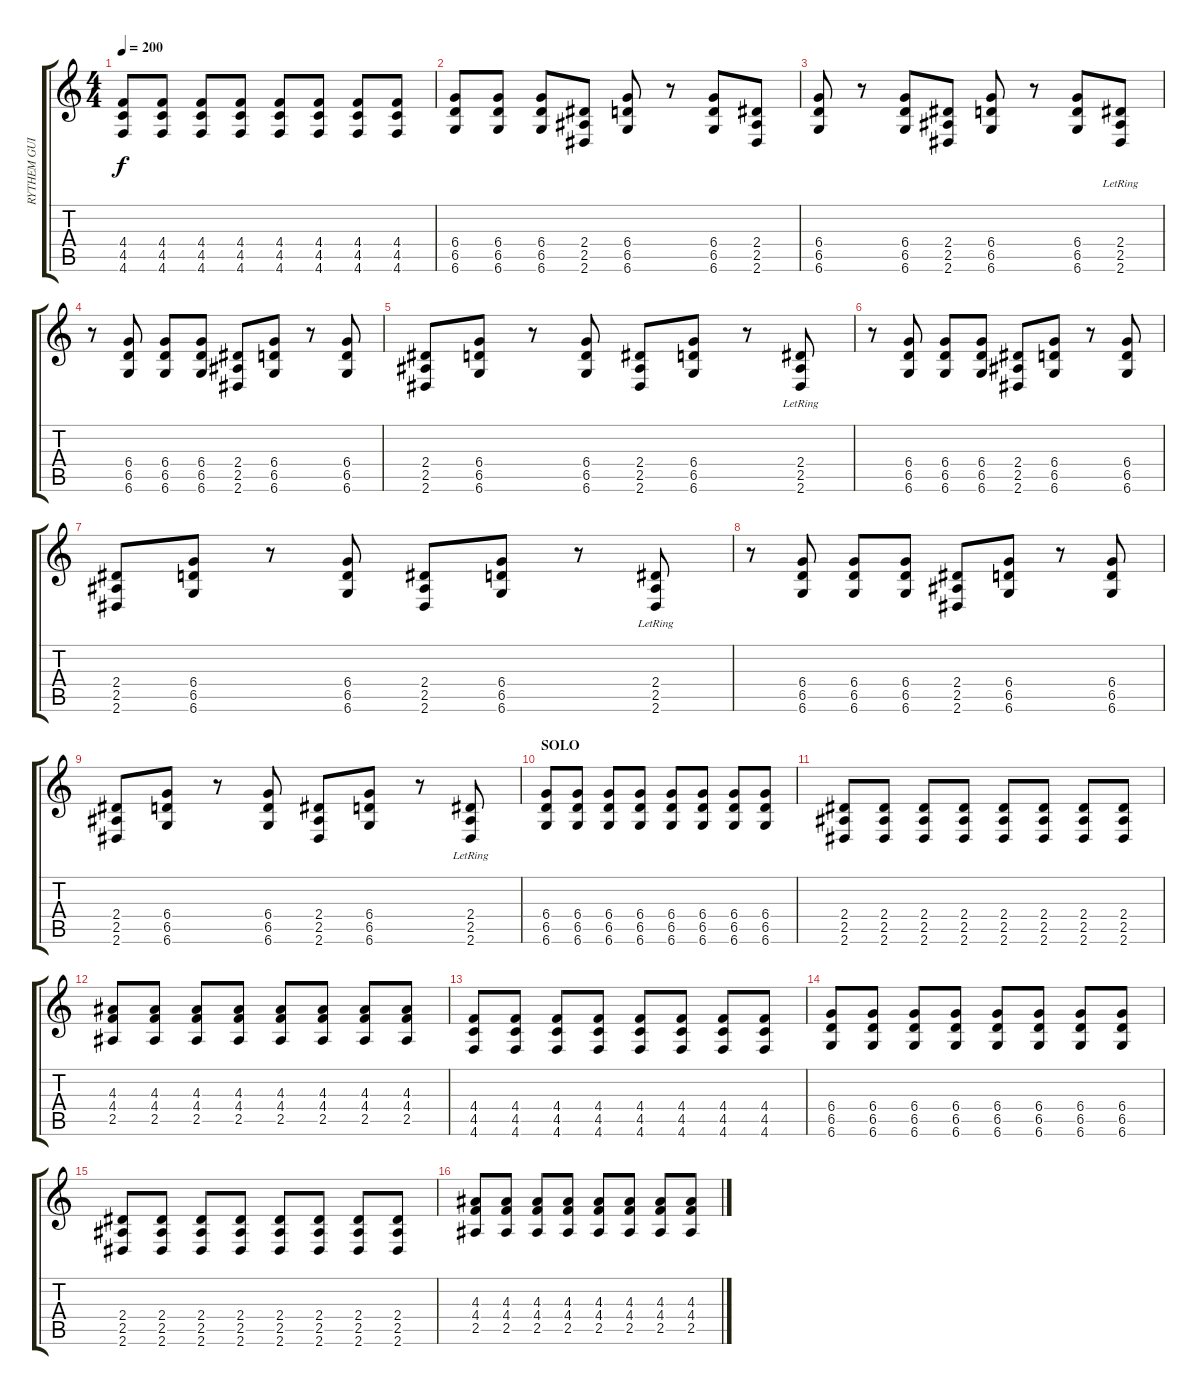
\track ("RYTHEM GUITAR" "RYTHEM GUI") {instrument distortionguitar}
\staff {score tabs}
\tuning (Eb4 Bb3 Gb3 Db3 Ab2 Db2) {hide}
\ts (4 4)
\tempo 200
\clef g2
\ks c
(4.4 4.5 4.6).8{dy f} (4.4 4.5 4.6).8 (4.4 4.5 4.6).8 (4.4 4.5 4.6).8 (4.4 4.5 4.6).8 (4.4 4.5 4.6).8 (4.4 4.5 4.6).8 (4.4 4.5 4.6).8 |
(6.4 6.5 6.6).8 (6.4 6.5 6.6).8 (6.4 6.5 6.6).8 (2.4 2.5 2.6).8 (6.4 6.5 6.6).8 r.8 (6.4 6.5 6.6).8 (2.4 2.5 2.6).8 |
(6.4 6.5 6.6).8 r.8 (6.4 6.5 6.6).8 (2.4 2.5 2.6).8 (6.4 6.5 6.6).8 r.8 (6.4 6.5 6.6).8 (2.4{lr} 2.5{lr} 2.6{lr}).8 |
r.8 (6.4 6.5 6.6).8 (6.4 6.5 6.6).8 (6.4 6.5 6.6).8 (2.4 2.5 2.6).8 (6.4 6.5 6.6).8 r.8 (6.4 6.5 6.6).8 |
(2.4 2.5 2.6).8 (6.4 6.5 6.6).8 r.8 (6.4 6.5 6.6).8 (2.4 2.5 2.6).8 (6.4 6.5 6.6).8 r.8 (2.4{lr} 2.5{lr} 2.6{lr}).8 |
r.8 (6.4 6.5 6.6).8 (6.4 6.5 6.6).8 (6.4 6.5 6.6).8 (2.4 2.5 2.6).8 (6.4 6.5 6.6).8 r.8 (6.4 6.5 6.6).8 |
(2.4 2.5 2.6).8 (6.4 6.5 6.6).8 r.8 (6.4 6.5 6.6).8 (2.4 2.5 2.6).8 (6.4 6.5 6.6).8 r.8 (2.4{lr} 2.5{lr} 2.6{lr}).8 |
r.8 (6.4 6.5 6.6).8 (6.4 6.5 6.6).8 (6.4 6.5 6.6).8 (2.4 2.5 2.6).8 (6.4 6.5 6.6).8 r.8 (6.4 6.5 6.6).8 |
(2.4 2.5 2.6).8 (6.4 6.5 6.6).8 r.8 (6.4 6.5 6.6).8 (2.4 2.5 2.6).8 (6.4 6.5 6.6).8 r.8 (2.4{lr} 2.5{lr} 2.6{lr}).8 |
\section ("" "SOLO")
(6.4 6.5 6.6).8 (6.4 6.5 6.6).8 (6.4 6.5 6.6).8 (6.4 6.5 6.6).8 (6.4 6.5 6.6).8 (6.4 6.5 6.6).8 (6.4 6.5 6.6).8 (6.4 6.5 6.6).8 |
(2.4 2.5 2.6).8 (2.4 2.5 2.6).8 (2.4 2.5 2.6).8 (2.4 2.5 2.6).8 (2.4 2.5 2.6).8 (2.4 2.5 2.6).8 (2.4 2.5 2.6).8 (2.4 2.5 2.6).8 |
(4.3 4.4 2.5).8 (4.3 4.4 2.5).8 (4.3 4.4 2.5).8 (4.3 4.4 2.5).8 (4.3 4.4 2.5).8 (4.3 4.4 2.5).8 (4.3 4.4 2.5).8 (4.3 4.4 2.5).8 |
(4.4 4.5 4.6).8 (4.4 4.5 4.6).8 (4.4 4.5 4.6).8 (4.4 4.5 4.6).8 (4.4 4.5 4.6).8 (4.4 4.5 4.6).8 (4.4 4.5 4.6).8 (4.4 4.5 4.6).8 |
(6.4 6.5 6.6).8 (6.4 6.5 6.6).8 (6.4 6.5 6.6).8 (6.4 6.5 6.6).8 (6.4 6.5 6.6).8 (6.4 6.5 6.6).8 (6.4 6.5 6.6).8 (6.4 6.5 6.6).8 |
(2.4 2.5 2.6).8 (2.4 2.5 2.6).8 (2.4 2.5 2.6).8 (2.4 2.5 2.6).8 (2.4 2.5 2.6).8 (2.4 2.5 2.6).8 (2.4 2.5 2.6).8 (2.4 2.5 2.6).8 |
(4.3 4.4 2.5).8 (4.3 4.4 2.5).8 (4.3 4.4 2.5).8 (4.3 4.4 2.5).8 (4.3 4.4 2.5).8 (4.3 4.4 2.5).8 (4.3 4.4 2.5).8 (4.3 4.4 2.5).8
